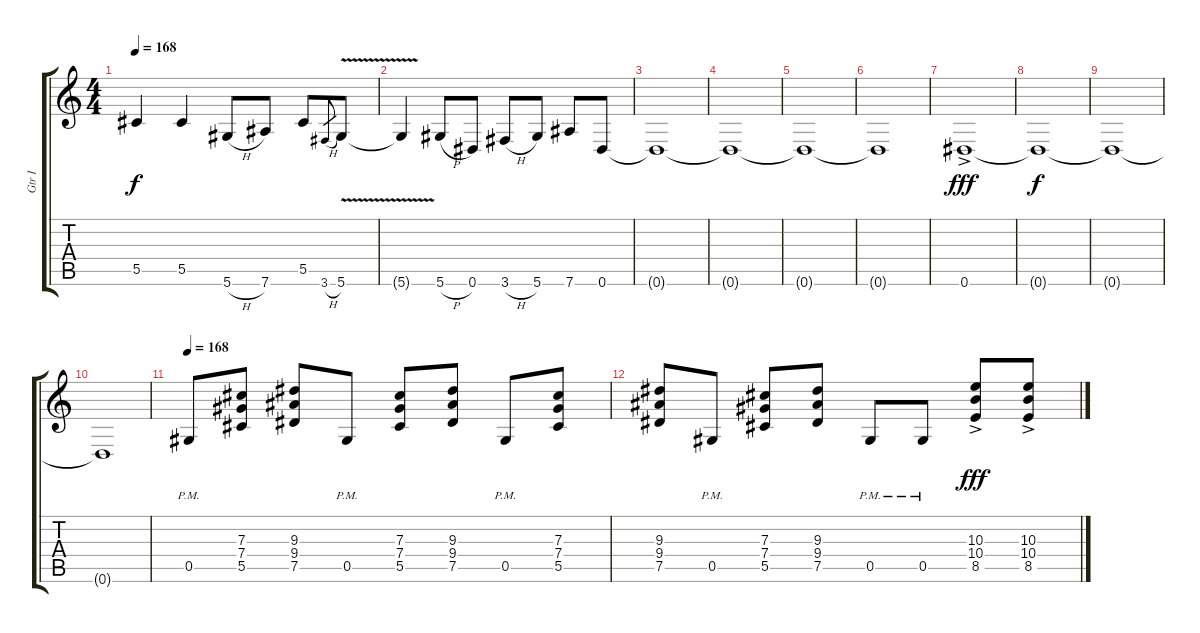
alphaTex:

\track ("Gtr I" "Gtr I") {instrument distortionguitar}
\staff {score tabs}
\tuning (Eb4 Bb3 Gb3 Db3 Ab2 Eb2) {hide}
\ts (4 4)
\tempo 168
\clef g2
\ks c
5.5{t}.4{dy f} 5.5.4 5.6{h}.8 7.6.8 5.5.8 3.6{h}.8{gr} 5.6{v}.8 |
5.6{t}.4 5.6{h}.8 0.6.8 3.6{h}.8 5.6.8 7.6.8 0.6.8 |
0.6{t}.1 |
0.6{t}.1 |
0.6{t}.1 |
0.6{t}.1 |
0.6{ac}.1{dy fff} |
0.6{t}.1{dy f} |
0.6{t}.1 |
0.6{t}.1 |
\tempo 168
0.5{pm}.8 (7.3 7.4 5.5).8 (9.3 9.4 7.5).8 0.5{pm}.8 (7.3 7.4 5.5).8 (9.3 9.4 7.5).8 0.5{pm}.8 (7.3 7.4 5.5).8 |
(9.3 9.4 7.5).8 0.5{pm}.8 (7.3 7.4 5.5).8 (9.3 9.4 7.5).8 0.5{pm}.8 0.5{pm}.8 (10.3{ac} 10.4{ac} 8.5{ac}).8{dy fff} (10.3{ac} 10.4{ac} 8.5{ac}).8
